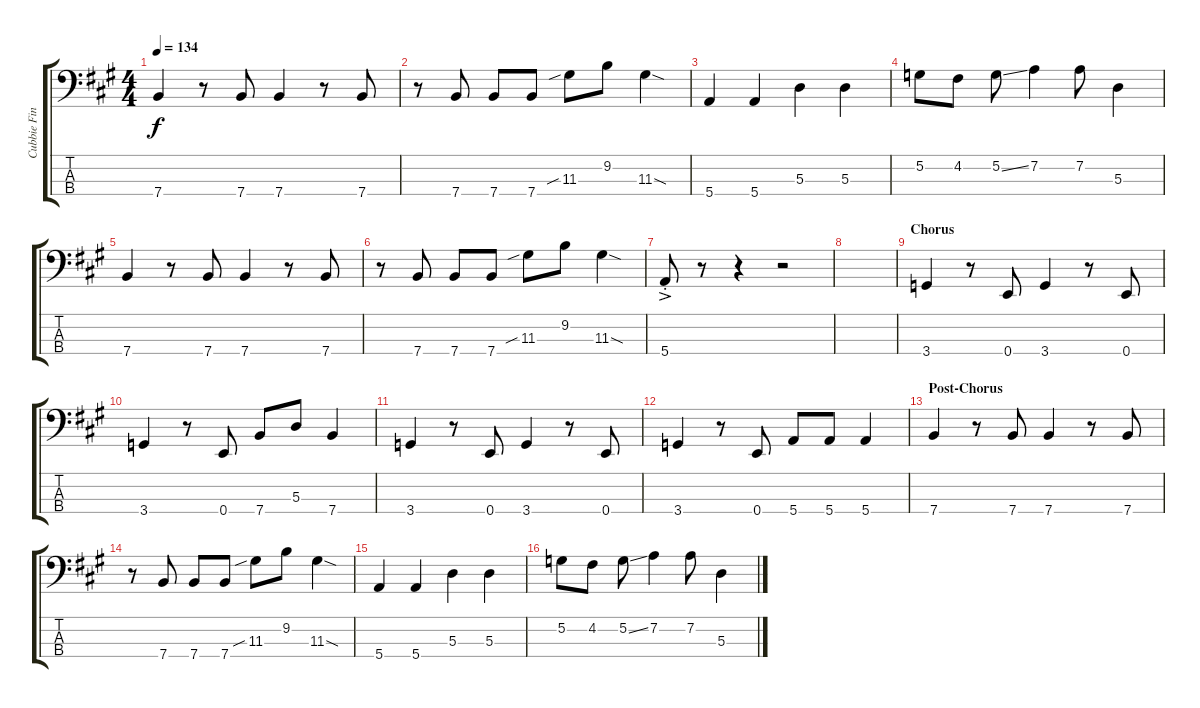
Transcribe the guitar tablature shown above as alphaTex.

\track ("Cubbie Fink" "Cubbie Fin") {instrument electricbassfinger}
\staff {score tabs}
\tuning (G2 D2 A1 E1) {hide}
\ts (4 4)
\tempo 134
\clef f4
\ks a
7.4.4{dy f} r.8 7.4.8 7.4.4 r.8 7.4.8 |
r.8 7.4.8 7.4.8 7.4.8 11.3{sib}.8 9.2.8 11.3{sod}.4 |
5.4.4 5.4.4 5.3.4 5.3.4 |
5.2.8 4.2.8 5.2{ss}.8 7.2.4 7.2.8 5.3.4 |
7.4.4 r.8 7.4.8 7.4.4 r.8 7.4.8 |
r.8 7.4.8 7.4.8 7.4.8 11.3{sib}.8 9.2.8 11.3{sod}.4 |
5.4{ac st}.8 r.8 r.4 r.2 |
|
\section ("" "Chorus")
3.4.4 r.8 0.4.8 3.4.4 r.8 0.4.8 |
3.4.4 r.8 0.4.8 7.4.8 5.3.8 7.4.4 |
3.4.4 r.8 0.4.8 3.4.4 r.8 0.4.8 |
3.4.4 r.8 0.4.8 5.4.8 5.4.8 5.4.4 |
\section ("" "Post-Chorus")
7.4.4 r.8 7.4.8 7.4.4 r.8 7.4.8 |
r.8 7.4.8 7.4.8 7.4.8 11.3{sib}.8 9.2.8 11.3{sod}.4 |
5.4.4 5.4.4 5.3.4 5.3.4 |
5.2.8 4.2.8 5.2{ss}.8 7.2.4 7.2.8 5.3.4
